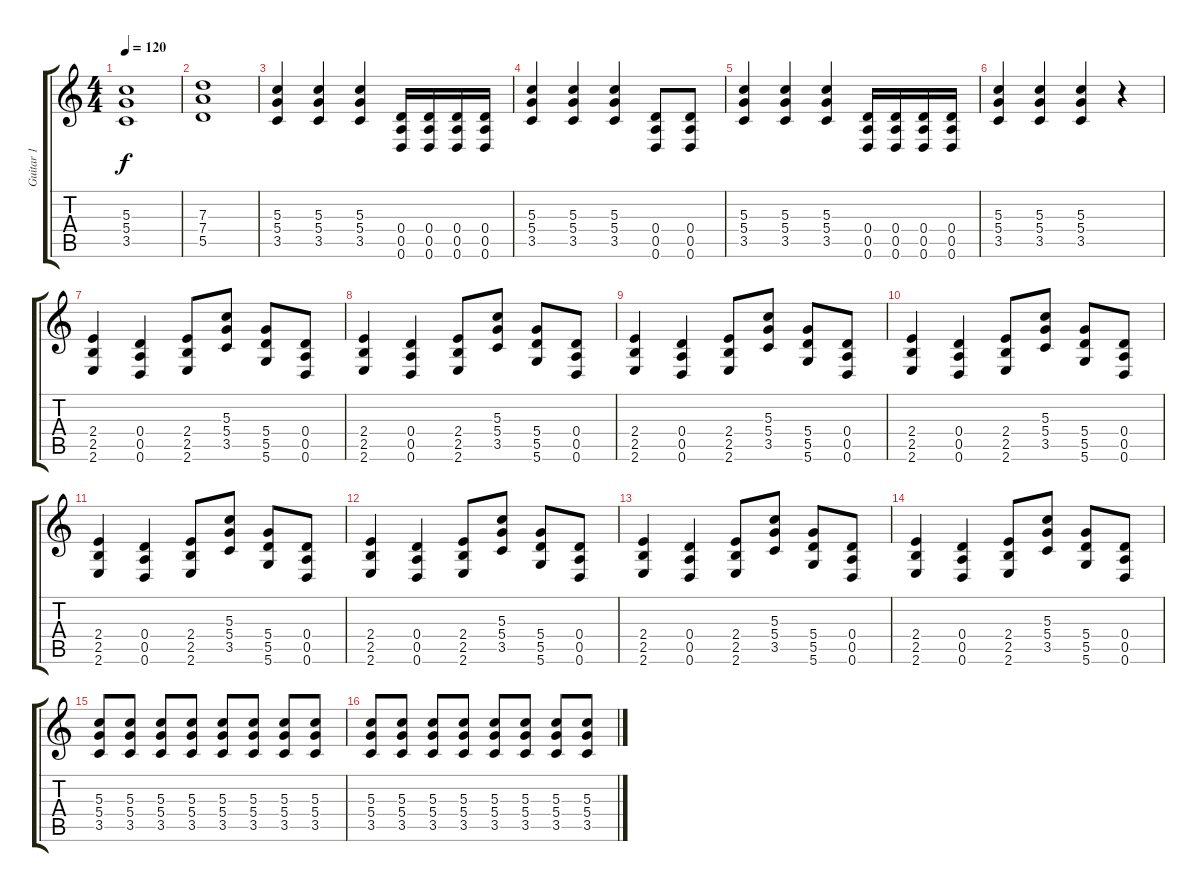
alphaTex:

\track ("Guitar 1" "Guitar 1") {instrument acousticguitarsteel}
\staff {score tabs}
\tuning (E4 B3 G3 D3 A2 D2) {hide}
\ts (4 4)
\tempo 120
\clef g2
\ks c
(5.3 5.4 3.5).1{dy f instrument acousticguitarsteel} |
(7.3 7.4 5.5).1 |
(5.3 5.4 3.5).4{instrument distortionguitar} (5.3 5.4 3.5).4 (5.3 5.4 3.5).4 (0.4 0.5 0.6).16 (0.4 0.5 0.6).16 (0.4 0.5 0.6).16 (0.4 0.5 0.6).16 |
(5.3 5.4 3.5).4 (5.3 5.4 3.5).4 (5.3 5.4 3.5).4 (0.4 0.5 0.6).8 (0.4 0.5 0.6).8 |
(5.3 5.4 3.5).4 (5.3 5.4 3.5).4 (5.3 5.4 3.5).4 (0.4 0.5 0.6).16 (0.4 0.5 0.6).16 (0.4 0.5 0.6).16 (0.4 0.5 0.6).16 |
(5.3 5.4 3.5).4 (5.3 5.4 3.5).4 (5.3 5.4 3.5).4 r.4 |
(2.4 2.5 2.6).4 (0.4 0.5 0.6).4 (2.4 2.5 2.6).8 (5.3 5.4 3.5).8 (5.4 5.5 5.6).8 (0.4 0.5 0.6).8 |
(2.4 2.5 2.6).4 (0.4 0.5 0.6).4 (2.4 2.5 2.6).8 (5.3 5.4 3.5).8 (5.4 5.5 5.6).8 (0.4 0.5 0.6).8 |
(2.4 2.5 2.6).4 (0.4 0.5 0.6).4 (2.4 2.5 2.6).8 (5.3 5.4 3.5).8 (5.4 5.5 5.6).8 (0.4 0.5 0.6).8 |
(2.4 2.5 2.6).4 (0.4 0.5 0.6).4 (2.4 2.5 2.6).8 (5.3 5.4 3.5).8 (5.4 5.5 5.6).8 (0.4 0.5 0.6).8 |
(2.4 2.5 2.6).4 (0.4 0.5 0.6).4 (2.4 2.5 2.6).8 (5.3 5.4 3.5).8 (5.4 5.5 5.6).8 (0.4 0.5 0.6).8 |
(2.4 2.5 2.6).4 (0.4 0.5 0.6).4 (2.4 2.5 2.6).8 (5.3 5.4 3.5).8 (5.4 5.5 5.6).8 (0.4 0.5 0.6).8 |
(2.4 2.5 2.6).4 (0.4 0.5 0.6).4 (2.4 2.5 2.6).8 (5.3 5.4 3.5).8 (5.4 5.5 5.6).8 (0.4 0.5 0.6).8 |
(2.4 2.5 2.6).4 (0.4 0.5 0.6).4 (2.4 2.5 2.6).8 (5.3 5.4 3.5).8 (5.4 5.5 5.6).8 (0.4 0.5 0.6).8 |
(5.3 5.4 3.5).8 (5.3 5.4 3.5).8 (5.3 5.4 3.5).8 (5.3 5.4 3.5).8 (5.3 5.4 3.5).8 (5.3 5.4 3.5).8 (5.3 5.4 3.5).8 (5.3 5.4 3.5).8 |
(5.3 5.4 3.5).8 (5.3 5.4 3.5).8 (5.3 5.4 3.5).8 (5.3 5.4 3.5).8 (5.3 5.4 3.5).8 (5.3 5.4 3.5).8 (5.3 5.4 3.5).8 (5.3 5.4 3.5).8
